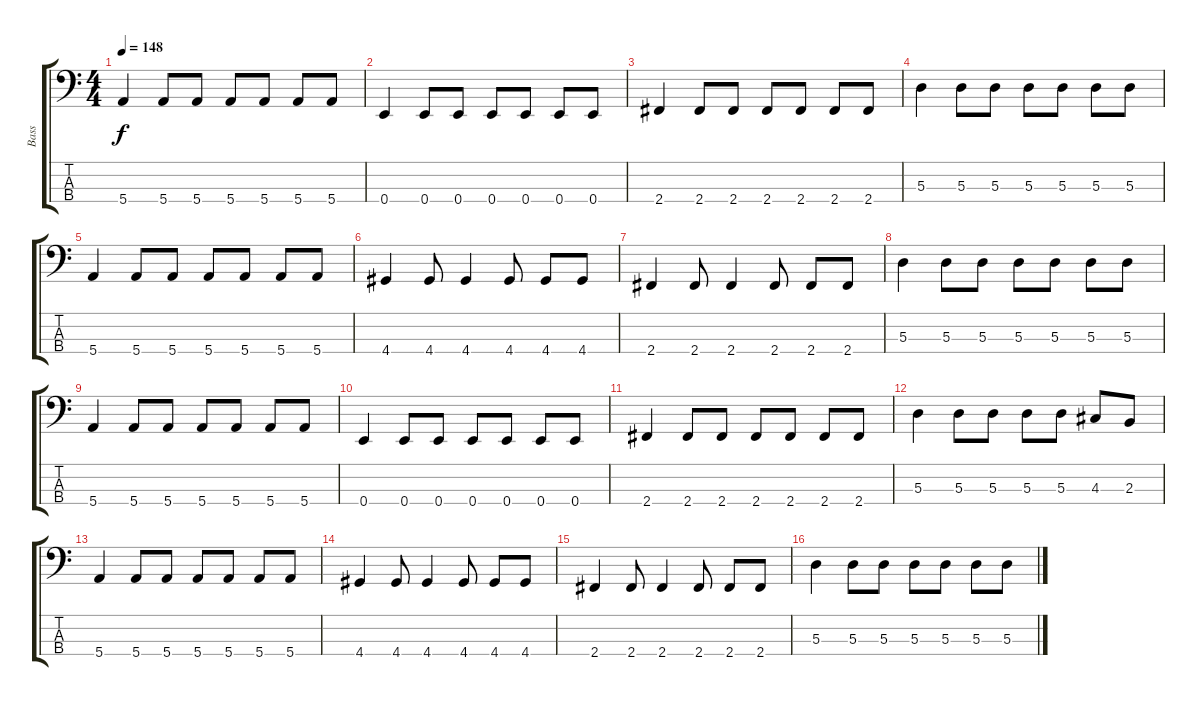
\track ("Bass" "Bass") {instrument electricbasspick}
\staff {score tabs}
\tuning (G2 D2 A1 E1) {hide}
\ts (4 4)
\tempo 148
\clef f4
\ks c
5.4.4{dy f} 5.4.8 5.4.8 5.4.8 5.4.8 5.4.8 5.4.8 |
0.4.4 0.4.8 0.4.8 0.4.8 0.4.8 0.4.8 0.4.8 |
2.4.4 2.4.8 2.4.8 2.4.8 2.4.8 2.4.8 2.4.8 |
5.3.4 5.3.8 5.3.8 5.3.8 5.3.8 5.3.8 5.3.8 |
5.4.4 5.4.8 5.4.8 5.4.8 5.4.8 5.4.8 5.4.8 |
4.4.4 4.4.8 4.4.4 4.4.8 4.4.8 4.4.8 |
2.4.4 2.4.8 2.4.4 2.4.8 2.4.8 2.4.8 |
5.3.4 5.3.8 5.3.8 5.3.8 5.3.8 5.3.8 5.3.8 |
5.4.4 5.4.8 5.4.8 5.4.8 5.4.8 5.4.8 5.4.8 |
0.4.4 0.4.8 0.4.8 0.4.8 0.4.8 0.4.8 0.4.8 |
2.4.4 2.4.8 2.4.8 2.4.8 2.4.8 2.4.8 2.4.8 |
5.3.4 5.3.8 5.3.8 5.3.8 5.3.8 4.3.8 2.3.8 |
5.4.4 5.4.8 5.4.8 5.4.8 5.4.8 5.4.8 5.4.8 |
4.4.4 4.4.8 4.4.4 4.4.8 4.4.8 4.4.8 |
2.4.4 2.4.8 2.4.4 2.4.8 2.4.8 2.4.8 |
5.3.4 5.3.8 5.3.8 5.3.8 5.3.8 5.3.8 5.3.8
